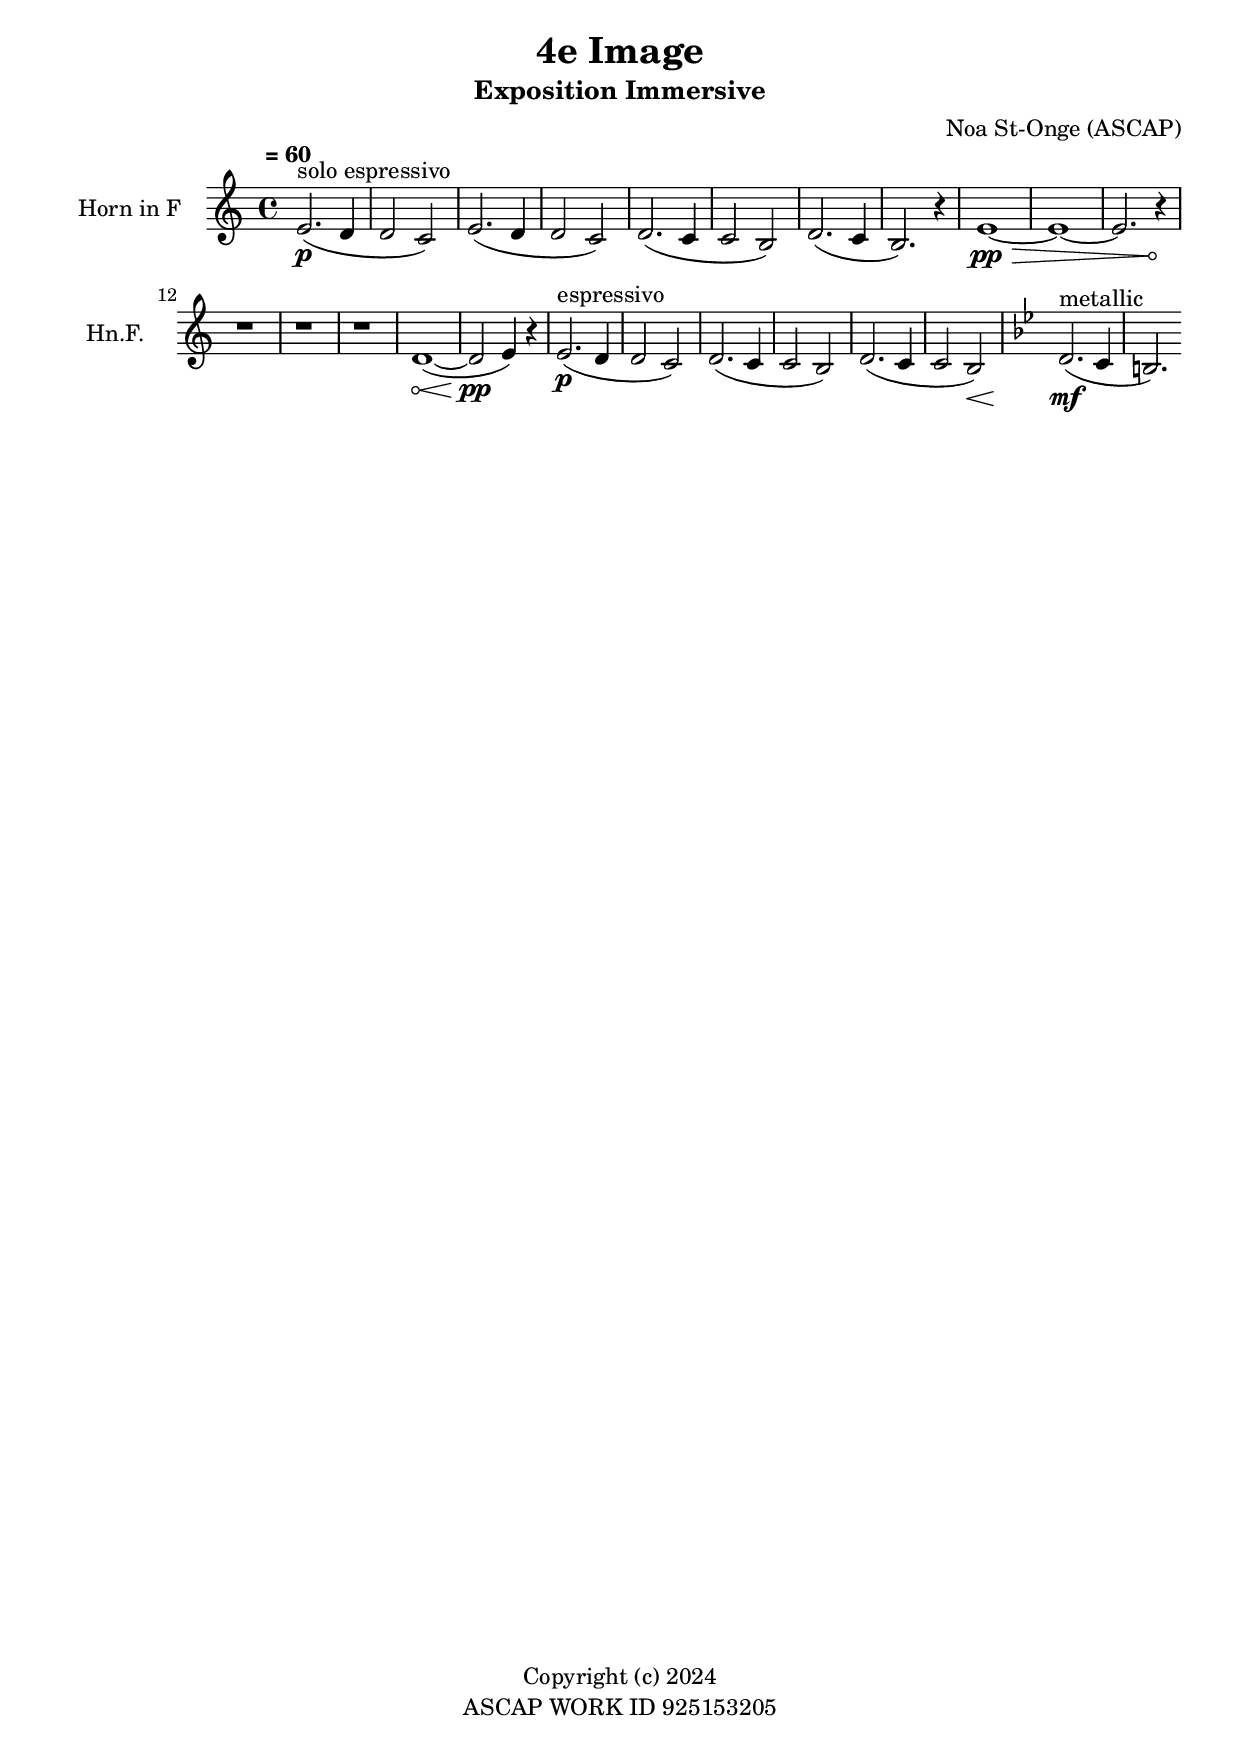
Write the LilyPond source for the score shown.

hornF = \relative c' {
  \time 4/4
  \tempo " = 60"
  \key f \major

  \set Score.rehearsalMarkFormatter = #format-mark-box-alphabet

  a2.\p^"solo espressivo"( g4 g2 f2)
  a2.( g4 g2 f2)
  g2.( f4 f2 e2)
  g2.( f4 e2.) r4


  \once \override Hairpin.circled-tip = ##t
  a1\>\pp ~ a1 ~ a2.

  r4\! \repeat unfold 3 {r1}

  \once \override Hairpin.circled-tip = ##t
  g1\<( ~ g2\!\pp a4) r4

  a2.\p^"espressivo"( g4 g2 f2)
  g2. (f4 f2 e2)
  g2. (f4 f2 e2\<)

  \key ees \major
  g2.\!\mf^"metallic"( f4 e2.)

}

hornFPart = \new Staff \with {
  instrumentName = "Horn in F"
  shortInstrumentName = "Hn.F."
  midiInstrument = "french horn"
} \hornF

\book {
  \bookOutputName "Horn"
  \header {
  title = "4e Image"
  subtitle = "Exposition Immersive"
  composer = "Noa St-Onge (ASCAP)"
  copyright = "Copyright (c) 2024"
  % Remove default LilyPond tagline
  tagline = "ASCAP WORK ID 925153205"
}
  \score {
    <<
      \transpose f, c \hornFPart
    >>
    \layout {
      indent = 25
      short-indent = 20
    }

    \midi {
      \tempo 4=60
    }
  }
}